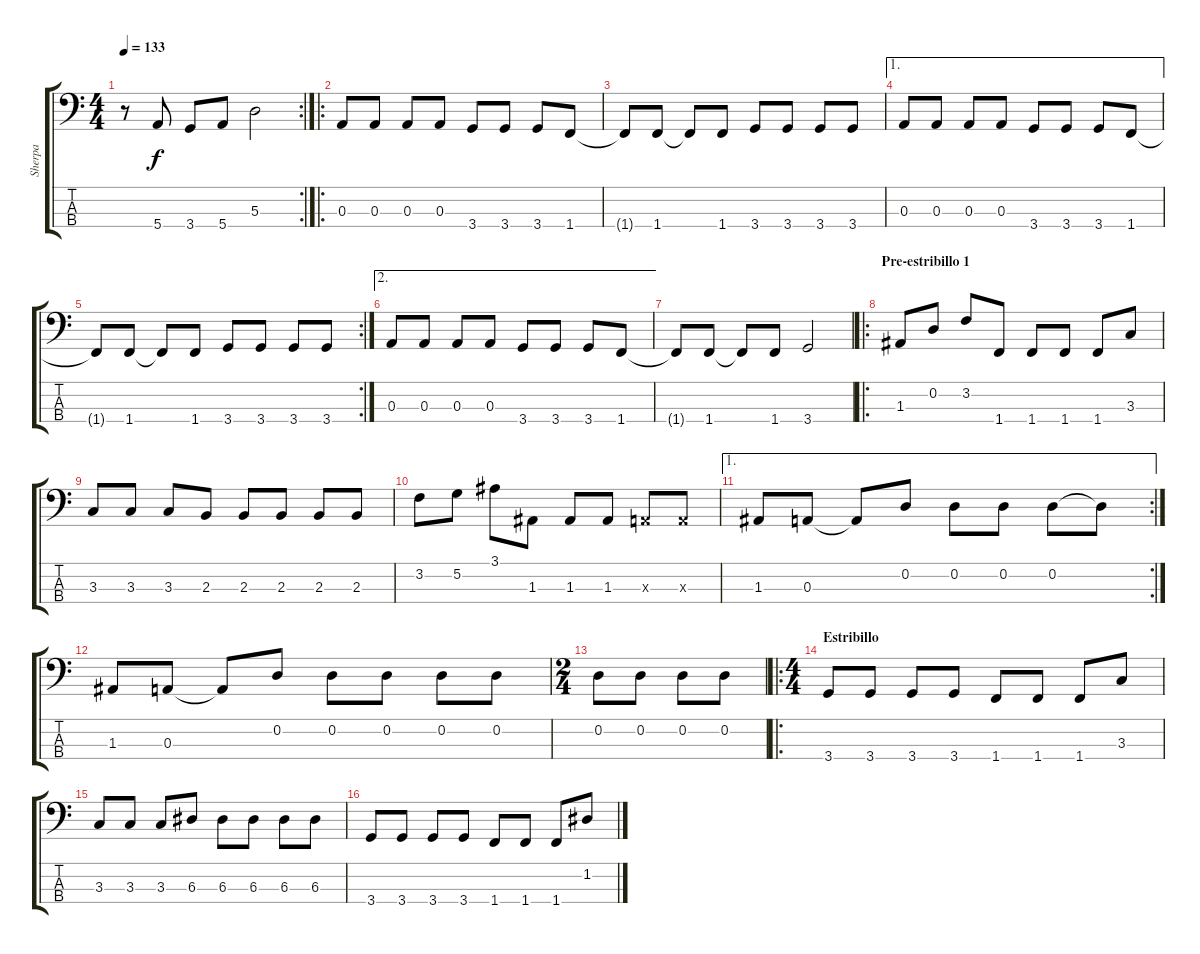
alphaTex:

\track ("Sherpa" "Sherpa") {instrument electricbasspick}
\staff {score tabs}
\tuning (G2 D2 A1 E1) {hide}
\rc 2
\ts (4 4)
\tempo 133
\clef f4
\ks c
r.8{dy f} 5.4.8 3.4.8 5.4.8 5.3.2 |
\ro
0.3.8 0.3.8 0.3.8 0.3.8 3.4.8 3.4.8 3.4.8 1.4.8 |
1.4{t}.8 1.4.8 1.4{t}.8 1.4.8 3.4.8 3.4.8 3.4.8 3.4.8 |
\ae 1
0.3.8 0.3.8 0.3.8 0.3.8 3.4.8 3.4.8 3.4.8 1.4.8 |
\rc 2
1.4{t}.8 1.4.8 1.4{t}.8 1.4.8 3.4.8 3.4.8 3.4.8 3.4.8 |
\ae 2
0.3.8 0.3.8 0.3.8 0.3.8 3.4.8 3.4.8 3.4.8 1.4.8 |
1.4{t}.8 1.4.8 1.4{t}.8 1.4.8 3.4.2 |
\ro
\section ("" "Pre-estribillo 1")
1.3.8 0.2.8 3.2.8 1.4.8 1.4.8 1.4.8 1.4.8 3.3.8 |
3.3.8 3.3.8 3.3.8 2.3.8 2.3.8 2.3.8 2.3.8 2.3.8 |
3.2.8 5.2.8 3.1.8 1.3.8 1.3.8 1.3.8 0.3{x}.8 0.3{x}.8 |
\ae 1
\rc 2
1.3.8 0.3.8 0.3{t}.8 0.2.8 0.2.8 0.2.8 0.2.8 0.2{t}.8 |
1.3.8 0.3.8 0.3{t}.8 0.2.8 0.2.8 0.2.8 0.2.8 0.2.8 |
\ts (2 4)
0.2.8 0.2.8 0.2.8 0.2.8 |
\ro
\ts (4 4)
\section ("" "Estribillo")
3.4.8 3.4.8 3.4.8 3.4.8 1.4.8 1.4.8 1.4.8 3.3.8 |
3.3.8 3.3.8 3.3.8 6.3.8 6.3.8 6.3.8 6.3.8 6.3.8 |
3.4.8 3.4.8 3.4.8 3.4.8 1.4.8 1.4.8 1.4.8 1.2.8
